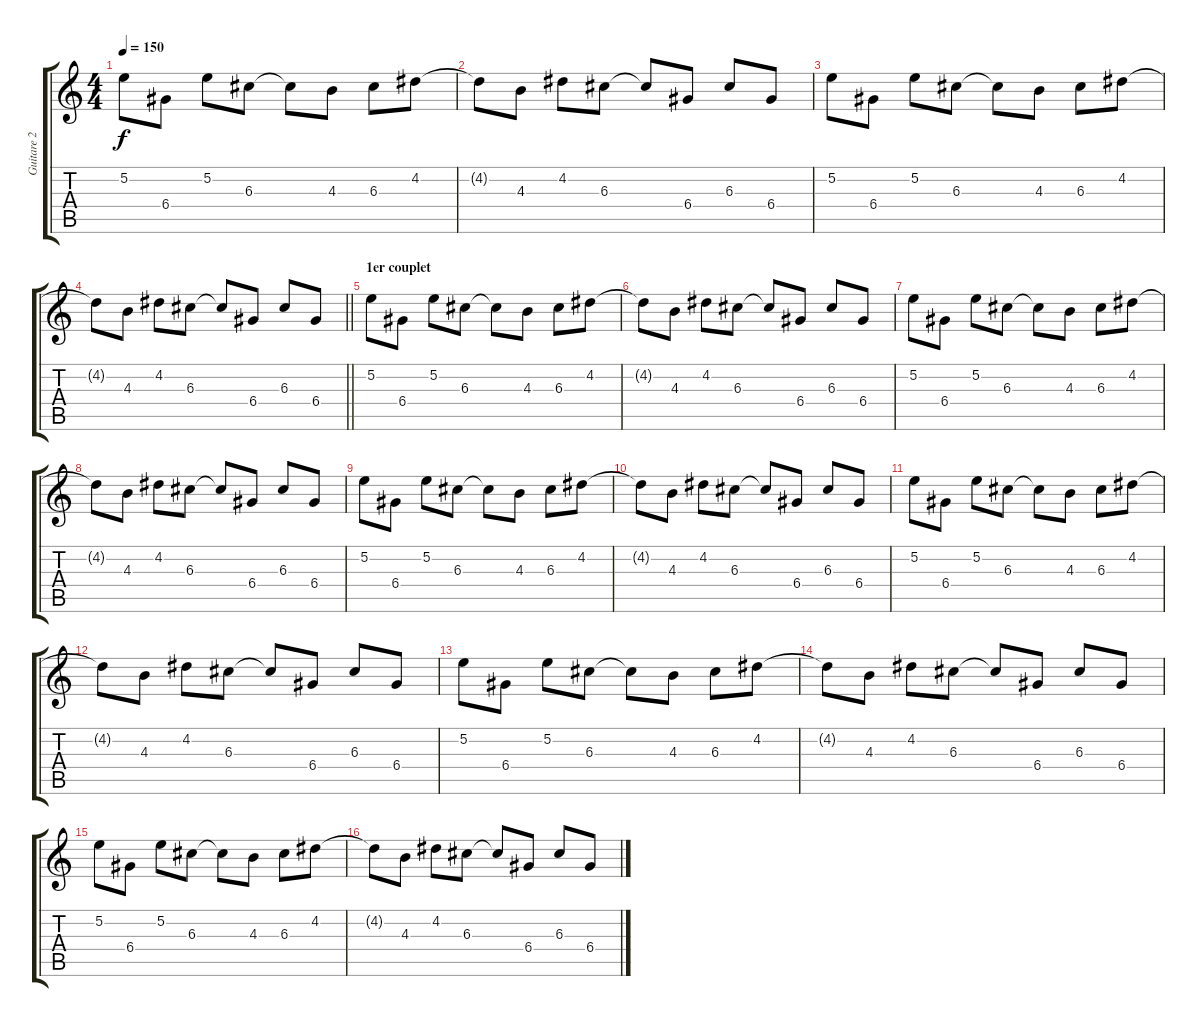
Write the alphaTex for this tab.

\track ("Guitare 2" "Guitare 2") {instrument electricguitarclean}
\staff {score tabs}
\tuning (E4 B3 G3 D3 A2 E2) {hide}
\ts (4 4)
\tempo 150
\clef g2
\ks c
5.2.8{dy f instrument electricguitarclean} 6.4.8 5.2.8 6.3.8 6.3{t}.8 4.3.8 6.3.8 4.2.8 |
4.2{t}.8 4.3.8 4.2.8 6.3.8 6.3{t}.8 6.4.8 6.3.8 6.4.8 |
5.2.8 6.4.8 5.2.8 6.3.8 6.3{t}.8 4.3.8 6.3.8 4.2.8 |
\barLineRight lightlight
4.2{t}.8 4.3.8 4.2.8 6.3.8 6.3{t}.8 6.4.8 6.3.8 6.4.8 |
\section ("" "1er couplet")
5.2.8 6.4.8 5.2.8 6.3.8 6.3{t}.8 4.3.8 6.3.8 4.2.8 |
4.2{t}.8 4.3.8 4.2.8 6.3.8 6.3{t}.8 6.4.8 6.3.8 6.4.8 |
5.2.8 6.4.8 5.2.8 6.3.8 6.3{t}.8 4.3.8 6.3.8 4.2.8 |
4.2{t}.8 4.3.8 4.2.8 6.3.8 6.3{t}.8 6.4.8 6.3.8 6.4.8 |
5.2.8 6.4.8 5.2.8 6.3.8 6.3{t}.8 4.3.8 6.3.8 4.2.8 |
4.2{t}.8 4.3.8 4.2.8 6.3.8 6.3{t}.8 6.4.8 6.3.8 6.4.8 |
5.2.8 6.4.8 5.2.8 6.3.8 6.3{t}.8 4.3.8 6.3.8 4.2.8 |
4.2{t}.8 4.3.8 4.2.8 6.3.8 6.3{t}.8 6.4.8 6.3.8 6.4.8 |
5.2.8 6.4.8 5.2.8 6.3.8 6.3{t}.8 4.3.8 6.3.8 4.2.8 |
4.2{t}.8 4.3.8 4.2.8 6.3.8 6.3{t}.8 6.4.8 6.3.8 6.4.8 |
5.2.8 6.4.8 5.2.8 6.3.8 6.3{t}.8 4.3.8 6.3.8 4.2.8 |
4.2{t}.8 4.3.8 4.2.8 6.3.8 6.3{t}.8 6.4.8 6.3.8 6.4.8
